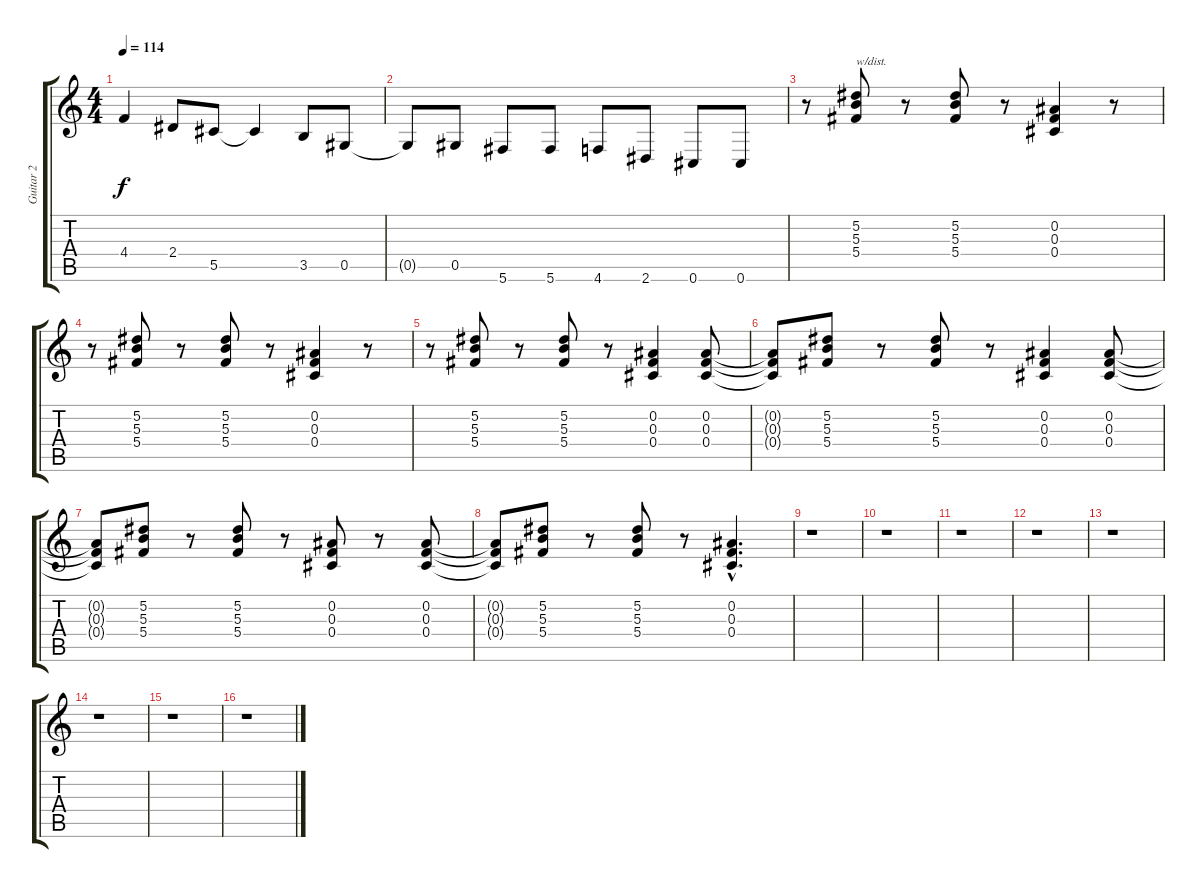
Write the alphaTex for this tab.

\track ("Guitar 2" "Guitar 2") {instrument distortionguitar}
\staff {score tabs}
\tuning (Eb4 Bb3 Gb3 Db3 Ab2 Db2) {hide}
\ts (4 4)
\tempo 114
\clef g2
\ks c
4.4.4{dy f} 2.4.8 5.5.8 5.5{t}.4 3.5.8 0.5.8 |
0.5{t}.8 0.5.8 5.6.8 5.6.8 4.6.8 2.6.8 0.6.8 0.6.8 |
r.8 (5.2 5.3 5.4).8{txt "w/dist." instrument distortionguitar} r.8 (5.2 5.3 5.4).8 r.8 (0.2 0.3 0.4).4 r.8 |
r.8 (5.2 5.3 5.4).8 r.8 (5.2 5.3 5.4).8 r.8 (0.2 0.3 0.4).4 r.8 |
r.8 (5.2 5.3 5.4).8 r.8 (5.2 5.3 5.4).8 r.8 (0.2 0.3 0.4).4 (0.2 0.3 0.4).8 |
(0.2{t} 0.3{t} 0.4{t}).8 (5.2 5.3 5.4).8 r.8 (5.2 5.3 5.4).8 r.8 (0.2 0.3 0.4).4 (0.2 0.3 0.4).8 |
(0.2{t} 0.3{t} 0.4{t}).8 (5.2 5.3 5.4).8 r.8 (5.2 5.3 5.4).8 r.8 (0.2 0.3 0.4).8 r.8 (0.2 0.3 0.4).8 |
(0.2{t} 0.3{t} 0.4{t}).8 (5.2 5.3 5.4).8 r.8 (5.2 5.3 5.4).8 r.8 (0.2{hac} 0.3{hac} 0.4{hac}).4{d} |
r.1 |
r.1 |
r.1 |
r.1 |
r.1 |
r.1 |
r.1 |
r.1
